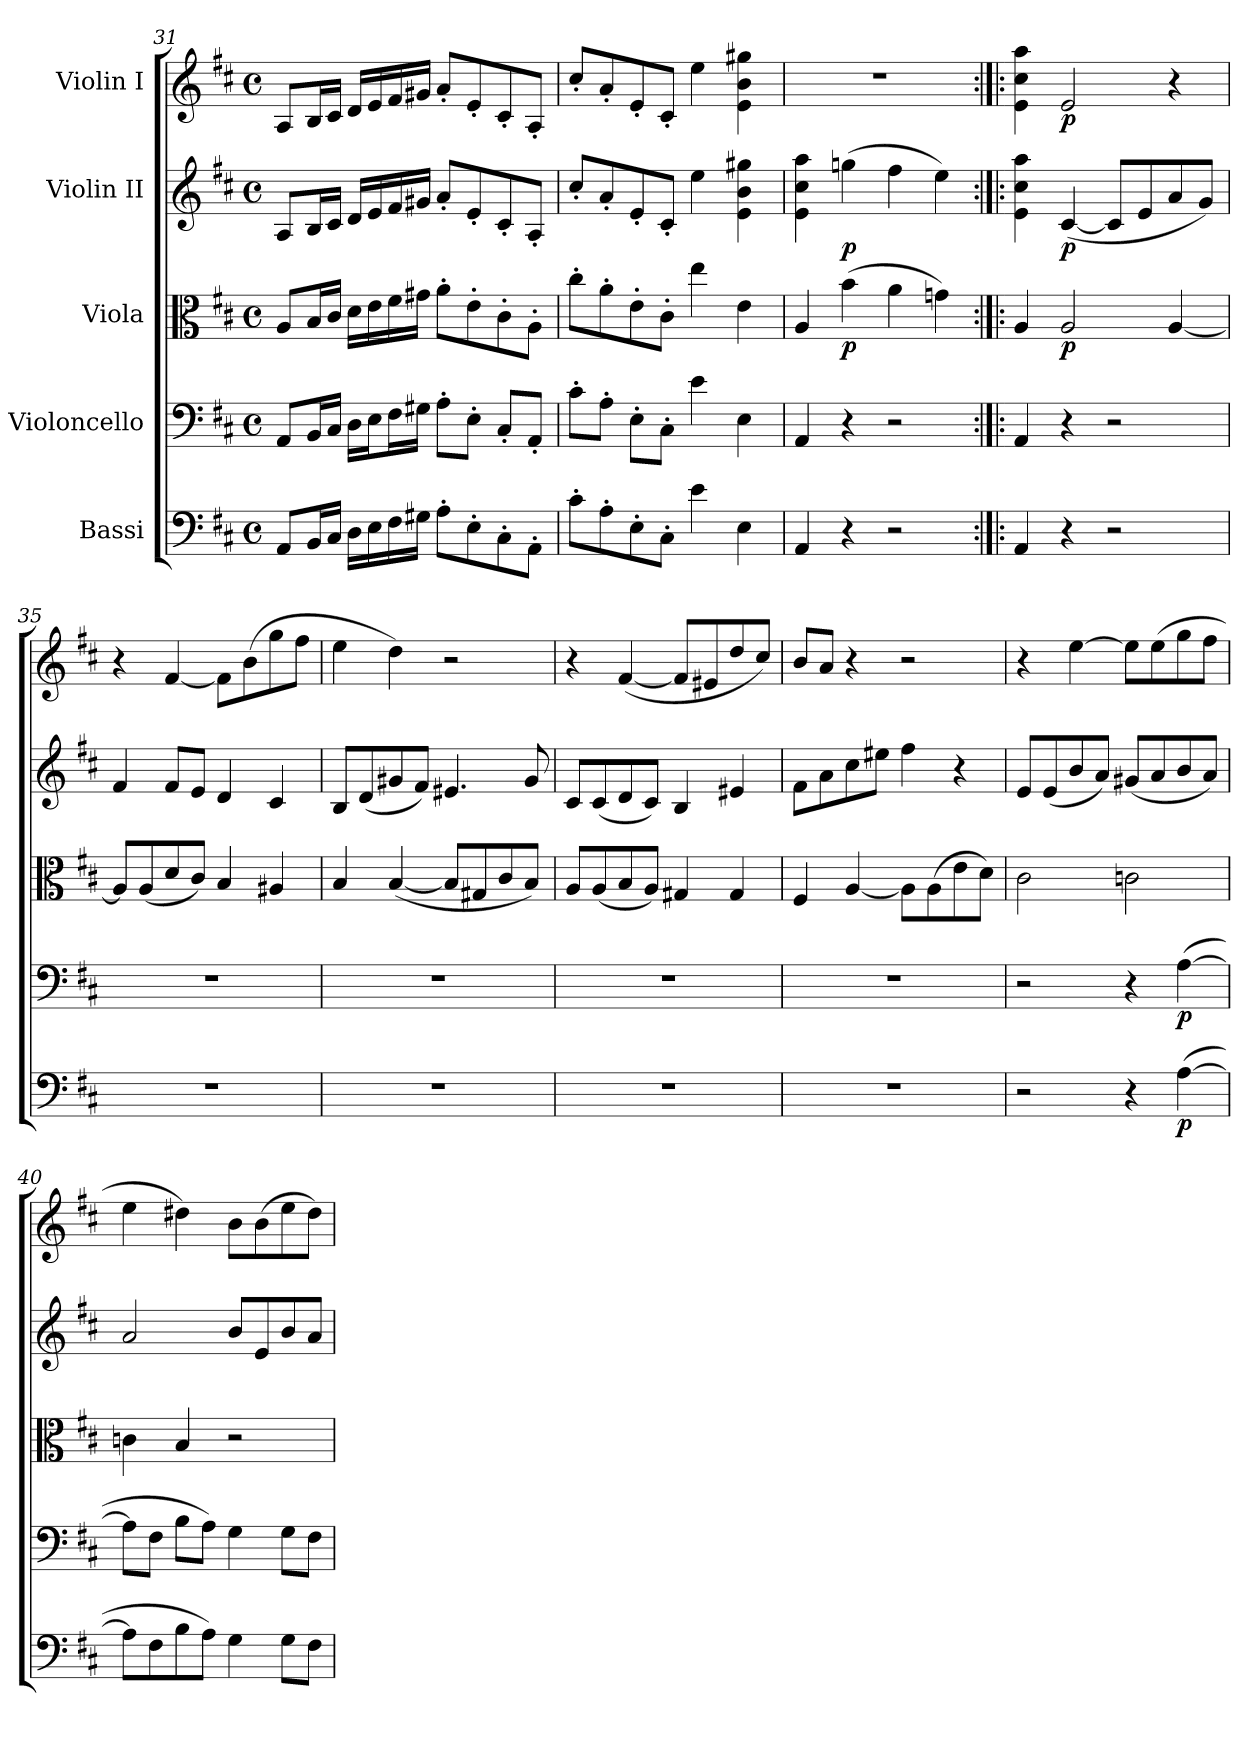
**kern	**dynam	**kern	**dynam	**kern	**dynam	**kern	**dynam	**kern	**dynam
*part5	*part5	*part4	*part4	*part3	*part3	*part2	*part2	*part1	*part1
*staff5	*staff5	*staff4	*staff4	*staff3	*staff3	*staff2	*staff2	*staff1	*staff1
*I"Bassi	*	*I"Violoncello	*	*I"Viola	*	*I"Violin II	*	*I"Violin I	*
*clefF4	*	*clefF4	*	*clefC3	*	*clefG2	*	*clefG2	*
*ITrd7c12	*	*	*	*	*	*	*	*	*
*k[f#c#]	*	*k[f#c#]	*	*k[f#c#]	*	*k[f#c#]	*	*k[f#c#]	*
*M4/4	*	*M4/4	*	*M4/4	*	*M4/4	*	*M4/4	*
*met(c)	*	*met(c)	*	*met(c)	*	*met(c)	*	*met(c)	*
=31	=31	=31	=31	=31	=31	=31	=31	=31	=31
8AAA/L	.	8AA/L	.	8A/L	.	8A/L	.	8A/L	.
16BBB/L	.	16BB/L	.	16B/L	.	16B/L	.	16B/L	.
16CC#/JJ	.	16C#/JJ	.	16c#/JJ	.	16c#/JJ	.	16c#/JJ	.
16DD\LL	.	16D\LL	.	16d\LL	.	16d/LL	.	16d/LL	.
16EE\	.	16E\J	.	16e\	.	16e/	.	16e/	.
16FF#\	.	16F#\L	.	16f#\	.	16f#/	.	16f#/	.
16GG#X\JJ	.	16G#X\JJ	.	16g#X\JJ	.	16g#X/JJ	.	16g#X/JJ	.
8AA'\L	.	8A'\L	.	8a'\L	.	8a'/L	.	8a'/L	.
8EE'\	.	8E'\J	.	8e'\	.	8e'/	.	8e'/	.
8CC#'\	.	8C#'/L	.	8c#'\	.	8c#'/	.	8c#'/	.
8AAA'\J	.	8AA'/J	.	8A'\J	.	8A'/J	.	8A'/J	.
=32	=32	=32	=32	=32	=32	=32	=32	=32	=32
8C#'\L	.	8c#'\L	.	8cc#'\L	.	8cc#'/L	.	8cc#'/L	.
8AA'\	.	8A'\J	.	8a'\	.	8a'/	.	8a'/	.
8EE'\	.	8E'\L	.	8e'\	.	8e'/	.	8e'/	.
8CC#'\J	.	8C#'\J	.	8c#'\J	.	8c#'/J	.	8c#'/J	.
4E\	.	4e\	.	4ee\	.	4ee\	.	4ee\	.
4EE\	.	4E\	.	4e\	.	4e\ 4b\ 4gg#X\	.	4e\ 4b\ 4gg#X\	.
=33	=33	=33	=33	=33	=33	=33	=33	=33	=33
4AAA/	.	4AA/	.	4A/	.	4e\ 4cc#\ 4aa\	.	1r	.
!	!	!	!	!	!LO:DY:b	!	!LO:DY:b	!	!
4r	.	4r	.	(>4b\	p	(>4ggn\	p	.	.
2r	.	2r	.	4a\	.	4ff#\	.	.	.
.	.	.	.	4gn\)	.	4ee\)	.	.	.
!!LO:PB:g=z
=34:|!|:	=34:|!|:	=34:|!|:	=34:|!|:	=34:|!|:	=34:|!|:	=34:|!|:	=34:|!|:	=34:|!|:	=34:|!|:
4AAA/	.	4AA/	.	4A/	.	4e\ 4cc#\ 4aa\	.	4e\ 4cc#\ 4aa\	.
!	!	!	!	!	!LO:DY:b	!	!LO:DY:b	!	!LO:DY:b
4r	.	4r	.	2A/	p	(<[4c#/	p	2e/	p
2r	.	2r	.	.	.	8c#/L]	.	.	.
.	.	.	.	.	.	8e/	.	.	.
.	.	.	.	[4A/	.	8a/	.	4r	.
.	.	.	.	.	.	8g/J)	.	.	.
=35	=35	=35	=35	=35	=35	=35	=35	=35	=35
1r	.	1r	.	8A/L]	.	4f#/	.	4r	.
.	.	.	.	(<8A/	.	.	.	.	.
.	.	.	.	8d/	.	8f#/L	.	[4f#/	.
.	.	.	.	8c#/J)	.	8e/J	.	.	.
.	.	.	.	4B/	.	4d/	.	8f#\L]	.
.	.	.	.	.	.	.	.	(>8b\	.
.	.	.	.	4A#X/	.	4c#/	.	8gg\	.
.	.	.	.	.	.	.	.	8ff#\J	.
=36	=36	=36	=36	=36	=36	=36	=36	=36	=36
1r	.	1r	.	4B/	.	8B/L	.	4ee\	.
.	.	.	.	.	.	(<8d/	.	.	.
.	.	.	.	(<[4B/	.	8g#X/	.	4dd\)	.
.	.	.	.	.	.	8f#/J)	.	.	.
.	.	.	.	8B/L]	.	4.e#X/	.	2r	.
.	.	.	.	8G#X/	.	.	.	.	.
.	.	.	.	8c#/	.	.	.	.	.
.	.	.	.	8B/J)	.	8g#/	.	.	.
=37	=37	=37	=37	=37	=37	=37	=37	=37	=37
1r	.	1r	.	8A/L	.	8c#/L	.	4r	.
.	.	.	.	(<8A/	.	(<8c#/	.	.	.
.	.	.	.	8B/	.	8d/	.	(<[4f#/	.
.	.	.	.	8A/J)	.	8c#/J)	.	.	.
.	.	.	.	4G#X/	.	4B/	.	8f#/L]	.
.	.	.	.	.	.	.	.	8e#X/	.
.	.	.	.	4G#/	.	4e#X/	.	8dd/	.
.	.	.	.	.	.	.	.	8cc#/J)	.
=38	=38	=38	=38	=38	=38	=38	=38	=38	=38
1r	.	1r	.	4F#/	.	8f#\L	.	8b/L	.
.	.	.	.	.	.	8a\	.	8a/J	.
.	.	.	.	[4A/	.	8cc#\	.	4r	.
.	.	.	.	.	.	8ee#X\J	.	.	.
.	.	.	.	8A\L]	.	4ff#\	.	2r	.
.	.	.	.	(>8A\	.	.	.	.	.
.	.	.	.	8e\	.	4r	.	.	.
.	.	.	.	8d\J)	.	.	.	.	.
=39	=39	=39	=39	=39	=39	=39	=39	=39	=39
2r	.	2r	.	2c#\	.	8e/L	.	4r	.
.	.	.	.	.	.	(<8e/	.	.	.
.	.	.	.	.	.	8b/	.	[4ee\	.
.	.	.	.	.	.	8a/J)	.	.	.
4r	.	4r	.	2cn\	.	(<8g#X/L	.	8ee\L]	.
.	.	.	.	.	.	8a/	.	(>8ee\	.
!	!LO:DY:b	!	!LO:DY:b	!	!	!	!	!	!
(>[4AA\	p	(>[4A\	p	.	.	8b/	.	8gg\	.
.	.	.	.	.	.	8a/J)	.	8ff#\J	.
!!LO:LB:g=z
=40	=40	=40	=40	=40	=40	=40	=40	=40	=40
8AA\L]	.	8A\L]	.	4cn\	.	2a/	.	4ee\	.
8FF#\	.	8F#\J	.	.	.	.	.	.	.
8BB\	.	8B\L	.	4B/	.	.	.	4dd#X\)	.
8AA\J)	.	8A\J)	.	.	.	.	.	.	.
4GG\	.	4G\	.	2r	.	8b/L	.	8b\L	.
.	.	.	.	.	.	8e/	.	(>8b\	.
8GG\L	.	8G\L	.	.	.	8b/	.	8ee\	.
8FF#\J	.	8F#\J	.	.	.	8a/J	.	8dd#\J)	.
=	=	=	=	=	=	=	=	=	=
*-	*-	*-	*-	*-	*-	*-	*-	*-	*-
